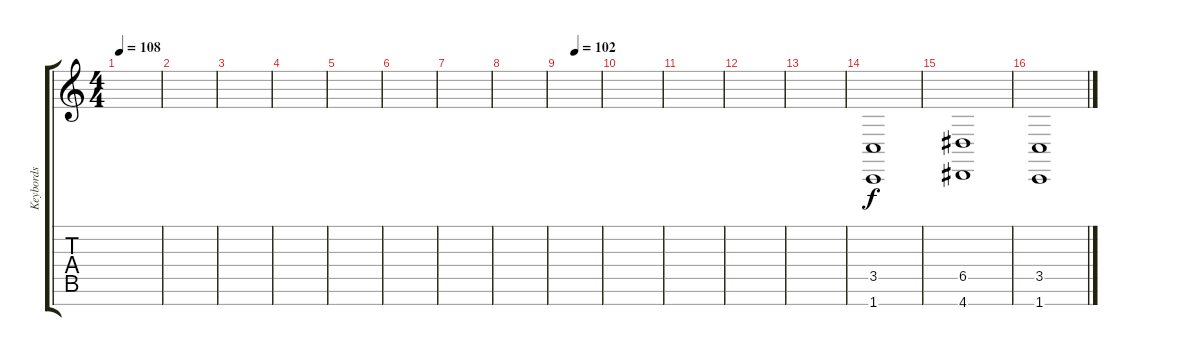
\track ("Keybords" "Keybords") {instrument stringensemble2}
\staff {score tabs}
\tuning (E4 B3 G3 D3 A2 E2 B1) {hide}
\ts (4 4)
\tempo 108
\clef g2
\ks c
|
|
|
|
|
|
|
|
\tempo (102 0.375)
|
|
|
|
|
(3.5 1.7).1 |
(6.5 4.7).1 |
(3.5 1.7).1
